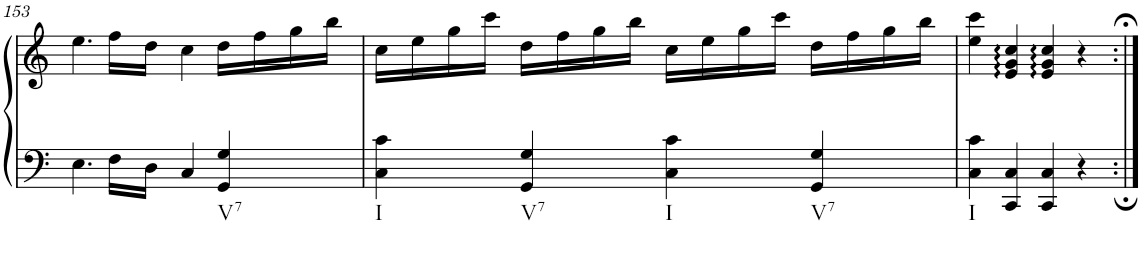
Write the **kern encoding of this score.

**kern	**kern
*part1	*part1
*staff2	*staff1
*I"Klavier linke Hand	*
!!LO:PB:g=z
*clefF4	*clefG2
*k[]	*k[]
*M4/4	*M4/4
=153	=153
4.E\	4.ee\
16F\LL	16ff\LL
16D\JJ	16dd\JJ
4C/	4cc\
!LO:TX:b:t=V7	!
4GG/ 4G/	16dd\LL
.	16ff\
.	16gg\
.	16bb\JJ
=154	=154
!LO:TX:b:t=I	!
4C\ 4c\	16cc\LL
.	16ee\
.	16gg\
.	16ccc\JJ
!LO:TX:b:t=V7	!
4GG/ 4G/	16dd\LL
.	16ff\
.	16gg\
.	16bb\JJ
!LO:TX:b:t=I	!
4C\ 4c\	16cc\LL
.	16ee\
.	16gg\
.	16ccc\JJ
!LO:TX:b:t=V7	!
4GG/ 4G/	16dd\LL
.	16ff\
.	16gg\
.	16bb\JJ
=155	=155
!LO:TX:b:t=I	!
4C\ 4c\	4ee\ 4ccc\
4CC/ 4C/	4e/ 4g/ 4cc/
4CC/ 4C/	4e/ 4g/ 4cc/
4r	4r
=:|!	=:|!
*-	*-
